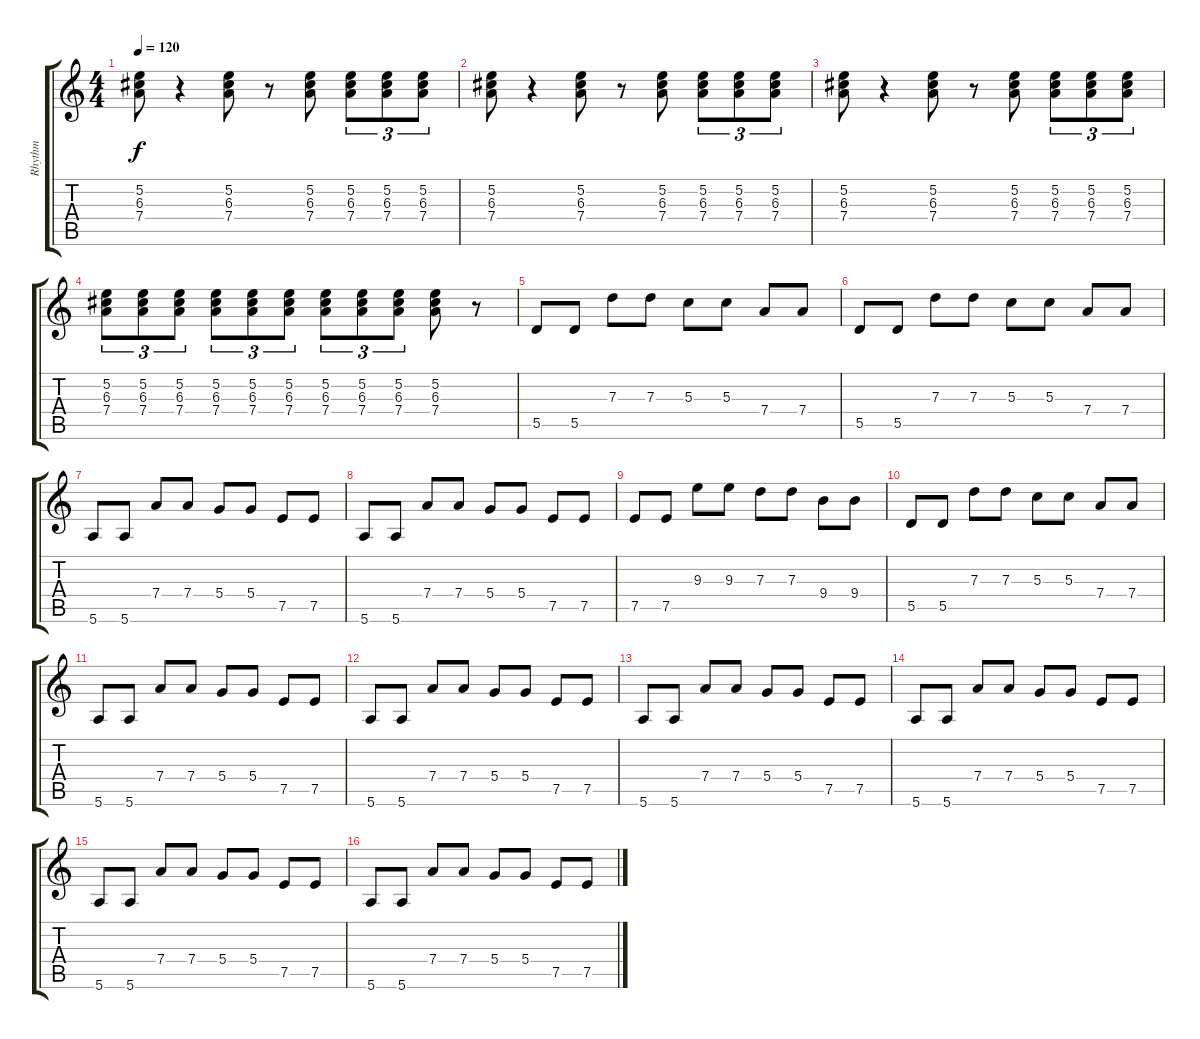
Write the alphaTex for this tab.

\track ("Rhythm" "Rhythm") {instrument acousticguitarnylon}
\staff {score tabs}
\tuning (E4 B3 G3 D3 A2 E2) {hide}
\ts (4 4)
\tempo 120
\clef g2
\ks c
(5.2 6.3 7.4).8{dy f} r.4 (5.2 6.3 7.4).8 r.8 (5.2 6.3 7.4).8 (5.2 6.3 7.4).8{tu (3 2)} (5.2 6.3 7.4).8{tu (3 2)} (5.2 6.3 7.4).8{tu (3 2)} |
(5.2 6.3 7.4).8 r.4 (5.2 6.3 7.4).8 r.8 (5.2 6.3 7.4).8 (5.2 6.3 7.4).8{tu (3 2)} (5.2 6.3 7.4).8{tu (3 2)} (5.2 6.3 7.4).8{tu (3 2)} |
(5.2 6.3 7.4).8 r.4 (5.2 6.3 7.4).8 r.8 (5.2 6.3 7.4).8 (5.2 6.3 7.4).8{tu (3 2)} (5.2 6.3 7.4).8{tu (3 2)} (5.2 6.3 7.4).8{tu (3 2)} |
(5.2 6.3 7.4).8{tu (3 2)} (5.2 6.3 7.4).8{tu (3 2)} (5.2 6.3 7.4).8{tu (3 2)} (5.2 6.3 7.4).8{tu (3 2)} (5.2 6.3 7.4).8{tu (3 2)} (5.2 6.3 7.4).8{tu (3 2)} (5.2 6.3 7.4).8{tu (3 2)} (5.2 6.3 7.4).8{tu (3 2)} (5.2 6.3 7.4).8{tu (3 2)} (5.2 6.3 7.4).8 r.8 |
5.5.8 5.5.8 7.3.8 7.3.8 5.3.8 5.3.8 7.4.8 7.4.8 |
5.5.8 5.5.8 7.3.8 7.3.8 5.3.8 5.3.8 7.4.8 7.4.8 |
5.6.8 5.6.8 7.4.8 7.4.8 5.4.8 5.4.8 7.5.8 7.5.8 |
5.6.8 5.6.8 7.4.8 7.4.8 5.4.8 5.4.8 7.5.8 7.5.8 |
7.5.8 7.5.8 9.3.8 9.3.8 7.3.8 7.3.8 9.4.8 9.4.8 |
5.5.8 5.5.8 7.3.8 7.3.8 5.3.8 5.3.8 7.4.8 7.4.8 |
5.6.8 5.6.8 7.4.8 7.4.8 5.4.8 5.4.8 7.5.8 7.5.8 |
5.6.8 5.6.8 7.4.8 7.4.8 5.4.8 5.4.8 7.5.8 7.5.8 |
5.6.8 5.6.8 7.4.8 7.4.8 5.4.8 5.4.8 7.5.8 7.5.8 |
5.6.8 5.6.8 7.4.8 7.4.8 5.4.8 5.4.8 7.5.8 7.5.8 |
5.6.8 5.6.8 7.4.8 7.4.8 5.4.8 5.4.8 7.5.8 7.5.8 |
5.6.8 5.6.8 7.4.8 7.4.8 5.4.8 5.4.8 7.5.8 7.5.8
